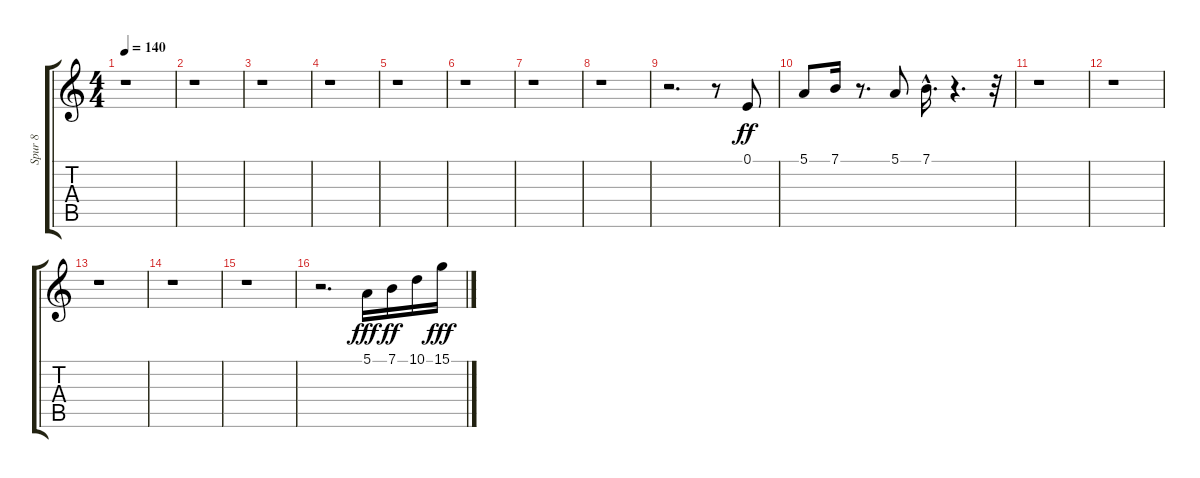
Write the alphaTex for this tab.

\track ("Spur 8" "Spur 8") {instrument brasssection}
\staff {score tabs}
\tuning (E4 B3 G3 D3 A2 E2) {hide}
\ts (4 4)
\tempo 140
\clef g2
\ks c
r.1{dy f} |
r.1 |
r.1 |
r.1 |
r.1 |
r.1 |
r.1 |
r.1 |
r.2{d} r.8 0.1.8{dy ff} |
5.1.8 7.1.16 r.8{d} 5.1.8 7.1{hac}.16{d} r.4{d} r.32 |
r.1 |
r.1 |
r.1 |
r.1 |
r.1 |
r.2{d} 5.1.16{dy fff} 7.1.16{dy ff} 10.1.16 15.1.16{dy fff}
